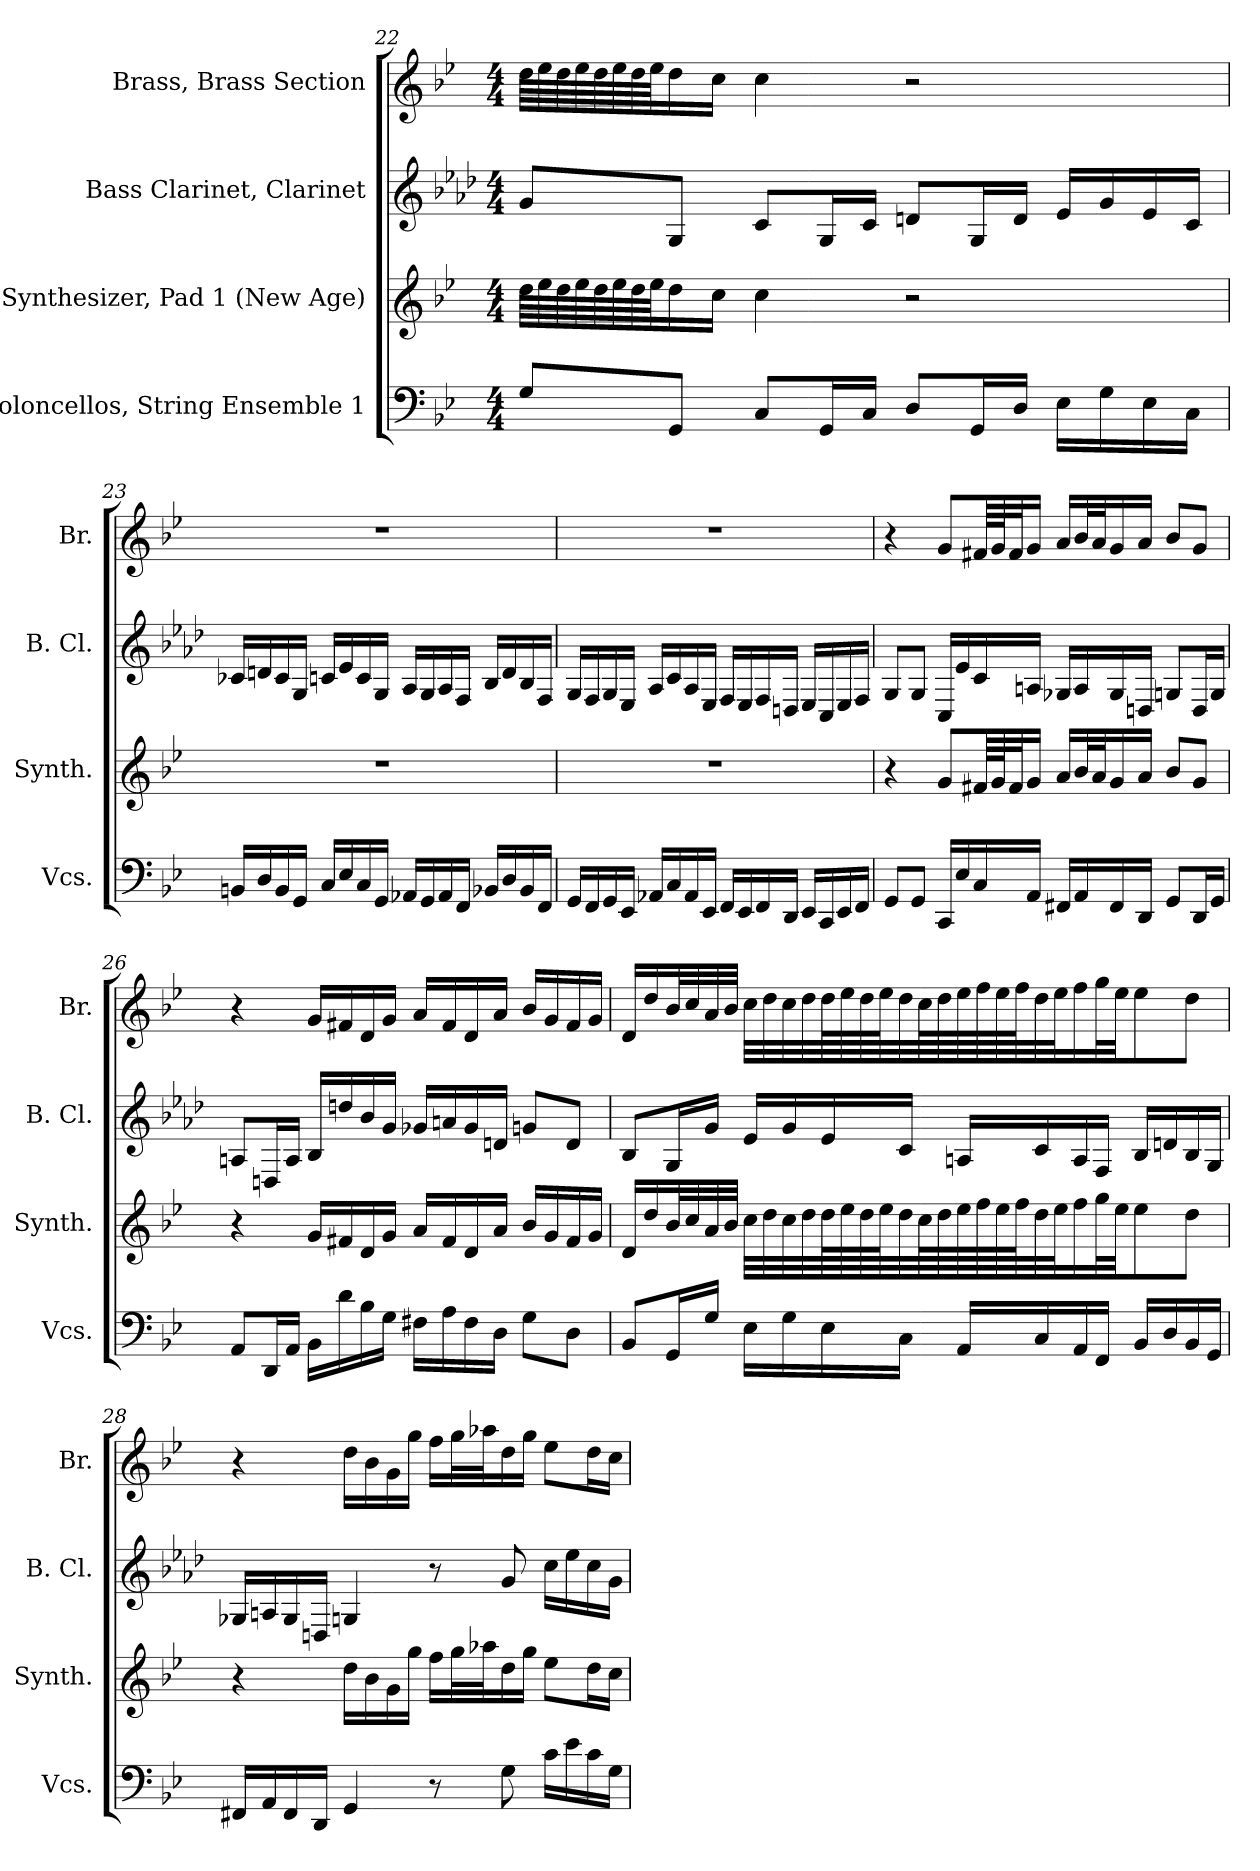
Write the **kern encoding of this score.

**kern	**kern	**kern	**kern
*part4	*part3	*part2	*part1
*staff4	*staff3	*staff2	*staff1
*I"Violoncellos, String Ensemble 1	*I"Pad Synthesizer, Pad 1 (New Age)	*I"Bass Clarinet, Clarinet	*I"Brass, Brass Section
*I'Vcs.	*I'Synth.	*I'B. Cl.	*I'Br.
*clefF4	*clefG2	*clefG2	*clefG2
*	*	*ITrd8c14	*
*k[b-e-]	*k[b-e-]	*k[b-e-a-d-]	*k[b-e-]
*M4/4	*M4/4	*M4/4	*M4/4
=22	=22	=22	=22
8G/L	64dd\LLLL	8G/L	64dd\LLLL
.	64ee-\	.	64ee-\
.	64dd\	.	64dd\
.	64ee-\	.	64ee-\
.	64dd\	.	64dd\
.	64ee-\	.	64ee-\
.	64dd\	.	64dd\
.	64ee-\JJ	.	64ee-\JJ
8GG/J	16dd\	8GG/J	16dd\
.	16cc\JJ	.	16cc\JJ
8C/L	4cc\	8C/L	4cc\
16GG/L	.	16GG/L	.
16C/JJ	.	16C/JJ	.
8D/L	2r	8Dn/L	2r
16GG/L	.	16GG/L	.
16D/JJ	.	16D/JJ	.
16E-\LL	.	16E-/LL	.
16G\	.	16G/	.
16E-\	.	16E-/	.
16C\JJ	.	16C/JJ	.
!!LO:LB:g=z
=23	=23	=23	=23
16BBn/LL	1r	16C-X/LL	1r
16D/	.	16Dn/	.
16BB/	.	16C-/	.
16GG/JJ	.	16GG/JJ	.
16C/LL	.	16Cn/LL	.
16E-/	.	16E-/	.
16C/	.	16C/	.
16GG/JJ	.	16GG/JJ	.
16AA-X/LL	.	16AA-/LL	.
16GG/	.	16GG/	.
16AA-/	.	16AA-/	.
16FF/JJ	.	16FF/JJ	.
16BB-X/LL	.	16BB-/LL	.
16D/	.	16D/	.
16BB-/	.	16BB-/	.
16FF/JJ	.	16FF/JJ	.
=24	=24	=24	=24
16GG/LL	1r	16GG/LL	1r
16FF/	.	16FF/	.
16GG/	.	16GG/	.
16EE-/JJ	.	16EE-/JJ	.
16AA-X/LL	.	16AA-/LL	.
16C/	.	16C/	.
16AA-/	.	16AA-/	.
16EE-/JJ	.	16EE-/JJ	.
16FF/LL	.	16FF/LL	.
16EE-/	.	16EE-/	.
16FF/	.	16FF/	.
16DD/JJ	.	16DDn/JJ	.
16EE-/LL	.	16EE-/LL	.
16CC/	.	16CC/	.
16EE-/	.	16EE-/	.
16FF/JJ	.	16FF/JJ	.
!!LO:PB:g=z
=25	=25	=25	=25
8GG/L	4r	8GG/L	4r
8GG/J	.	8GG/J	.
16CC/LL	8g/L	16CC/LL	8g/L
16E-/	.	16E-/	.
16C/	64f#X/LLL	16C/	64f#X/LLL
.	64g/J	.	64g/J
.	32f#/J	.	32f#/J
16AA/JJ	16g/JJ	16AAn/JJ	16g/JJ
16FF#X/LL	16a/LL	16GG-X/LL	16a/LL
16AA/	32b-/L	16AA/	32b-/L
.	32a/J	.	32a/J
16FF#/	16g/	16GG-/	16g/
16DD/JJ	16a/JJ	16DDn/JJ	16a/JJ
8GG/L	8b-/L	8GGn/L	8b-/L
16DD/L	8g/J	16DD/L	8g/J
16GG/JJ	.	16GG/JJ	.
=26	=26	=26	=26
8AA/L	4r	8AAn/L	4r
16DD/L	.	16DDn/L	.
16AA/JJ	.	16AA/JJ	.
16BB-\LL	16g/LL	16BB-/LL	16g/LL
16d\	16f#X/	16dn/	16f#X/
16B-\	16d/	16B-/	16d/
16G\JJ	16g/JJ	16G/JJ	16g/JJ
16F#X\LL	16a/LL	16G-X/LL	16a/LL
16A\	16f#/	16An/	16f#/
16F#\	16d/	16G-/	16d/
16D\JJ	16a/JJ	16Dn/JJ	16a/JJ
8G\L	16b-/LL	8Gn/L	16b-/LL
.	16g/	.	16g/
8D\J	16f#/	8D/J	16f#/
.	16g/JJ	.	16g/JJ
!!LO:LB:g=z
=27	=27	=27	=27
8BB-/L	16d/LL	8BB-/L	16d/LL
.	16dd/	.	16dd/
16GG/L	32b-/L	16GG/L	32b-/L
.	32cc/	.	32cc/
16G/JJ	32a/	16G/JJ	32a/
.	32b-/JJJ	.	32b-/JJJ
16E-\LL	32cc\LLL	16E-/LL	32cc\LLL
.	32dd\	.	32dd\
16G\	32cc\	16G/	32cc\
.	32dd\	.	32dd\
16E-\	64dd\L	16E-/	64dd\L
.	64ee-\	.	64ee-\
.	64dd\	.	64dd\
.	64ee-\J	.	64ee-\J
16C\JJ	32dd\	16C/JJ	32dd\
.	64cc\L	.	64cc\L
.	64dd\	.	64dd\
16AA/LL	64ee-\	16AAn/LL	64ee-\
.	64ff\	.	64ff\
.	64ee-\	.	64ee-\
.	64ff\J	.	64ff\J
16C/	32dd\	16C/	32dd\
.	32ee-\J	.	32ee-\J
16AA/	16ff\	16AA/	16ff\
16FF/JJ	32gg\L	16FF/JJ	32gg\L
.	32ee-\JJ	.	32ee-\JJ
16BB-/LL	8ee-\	16BB-/LL	8ee-\
16D/	.	16Dn/	.
16BB-/	8dd\J	16BB-/	8dd\J
16GG/JJ	.	16GG/JJ	.
!!LO:LB:g=z
=28	=28	=28	=28
16FF#X/LL	4r	16GG-X/LL	4r
16AA/	.	16AAn/	.
16FF#/	.	16GG-/	.
16DD/JJ	.	16DDn/JJ	.
4GG/	16dd\LL	4GGn/	16dd\LL
.	16b-\	.	16b-\
.	16g\	.	16g\
.	16gg\JJ	.	16gg\JJ
8r	16ff\LL	8r	16ff\LL
.	32gg\L	.	32gg\L
.	32aa-X\J	.	32aa-X\J
8G\	16dd\	8G/	16dd\
.	16gg\JJ	.	16gg\JJ
16c\LL	8ee-\L	16c\LL	8ee-\L
16e-\	.	16e-\	.
16c\	16dd\L	16c\	16dd\L
16G\JJ	16cc\JJ	16G\JJ	16cc\JJ
=	=	=	=
*-	*-	*-	*-
